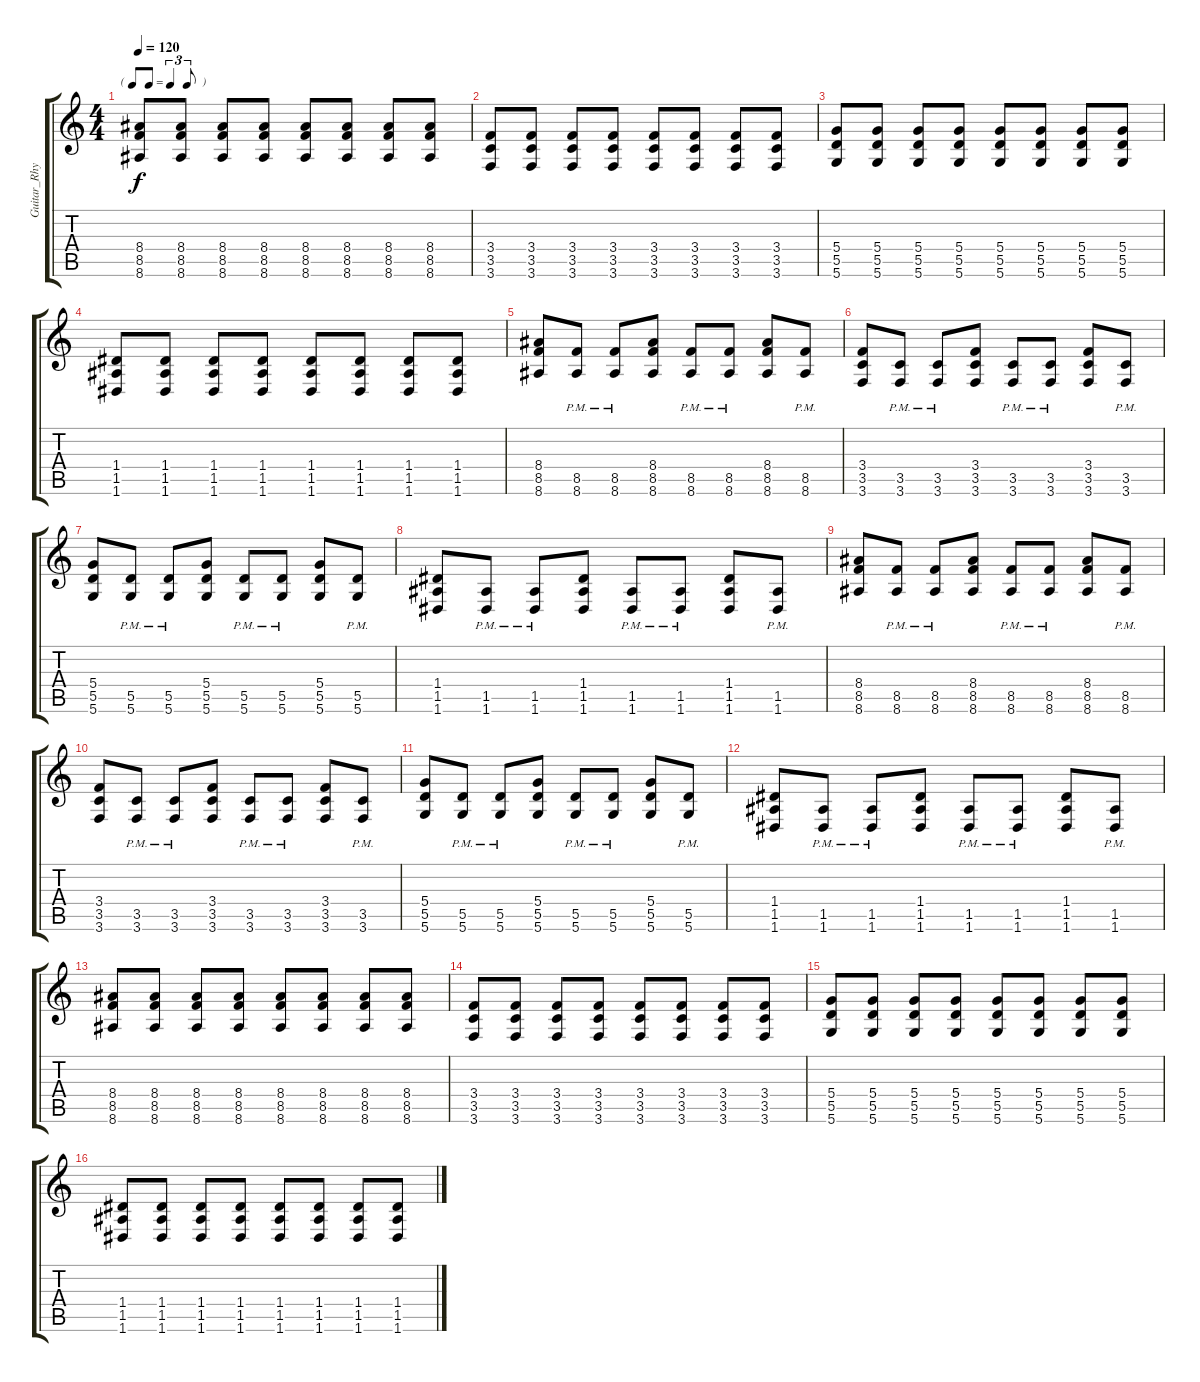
\track ("Guitar_Rhythm" "Guitar_Rhy") {instrument distortionguitar}
\staff {score tabs}
\tuning (E4 B3 G3 D3 A2 D2) {hide}
\ts (4 4)
\tf triplet8th
\tempo 120
\clef g2
\ks c
(8.4 8.5 8.6).8{dy f} (8.4 8.5 8.6).8 (8.4 8.5 8.6).8 (8.4 8.5 8.6).8 (8.4 8.5 8.6).8 (8.4 8.5 8.6).8 (8.4 8.5 8.6).8 (8.4 8.5 8.6).8 |
(3.4 3.5 3.6).8 (3.4 3.5 3.6).8 (3.4 3.5 3.6).8 (3.4 3.5 3.6).8 (3.4 3.5 3.6).8 (3.4 3.5 3.6).8 (3.4 3.5 3.6).8 (3.4 3.5 3.6).8 |
(5.4 5.5 5.6).8 (5.4 5.5 5.6).8 (5.4 5.5 5.6).8 (5.4 5.5 5.6).8 (5.4 5.5 5.6).8 (5.4 5.5 5.6).8 (5.4 5.5 5.6).8 (5.4 5.5 5.6).8 |
(1.4 1.5 1.6).8 (1.4 1.5 1.6).8 (1.4 1.5 1.6).8 (1.4 1.5 1.6).8 (1.4 1.5 1.6).8 (1.4 1.5 1.6).8 (1.4 1.5 1.6).8 (1.4 1.5 1.6).8 |
(8.4 8.5 8.6).8 (8.5{pm} 8.6{pm}).8 (8.5{pm} 8.6{pm}).8 (8.4 8.5 8.6).8 (8.5{pm} 8.6{pm}).8 (8.5{pm} 8.6{pm}).8 (8.4 8.5 8.6).8 (8.5{pm} 8.6{pm}).8 |
(3.4 3.5 3.6).8 (3.5{pm} 3.6{pm}).8 (3.5{pm} 3.6{pm}).8 (3.4 3.5 3.6).8 (3.5{pm} 3.6{pm}).8 (3.5{pm} 3.6{pm}).8 (3.4 3.5 3.6).8 (3.5{pm} 3.6{pm}).8 |
(5.4 5.5 5.6).8 (5.5{pm} 5.6{pm}).8 (5.5{pm} 5.6{pm}).8 (5.4 5.5 5.6).8 (5.5{pm} 5.6{pm}).8 (5.5{pm} 5.6{pm}).8 (5.4 5.5 5.6).8 (5.5{pm} 5.6{pm}).8 |
(1.4 1.5 1.6).8 (1.5{pm} 1.6{pm}).8 (1.5{pm} 1.6{pm}).8 (1.4 1.5 1.6).8 (1.5{pm} 1.6{pm}).8 (1.5{pm} 1.6{pm}).8 (1.4 1.5 1.6).8 (1.5{pm} 1.6{pm}).8 |
(8.4 8.5 8.6).8 (8.5{pm} 8.6{pm}).8 (8.5{pm} 8.6{pm}).8 (8.4 8.5 8.6).8 (8.5{pm} 8.6{pm}).8 (8.5{pm} 8.6{pm}).8 (8.4 8.5 8.6).8 (8.5{pm} 8.6{pm}).8 |
(3.4 3.5 3.6).8 (3.5{pm} 3.6{pm}).8 (3.5{pm} 3.6{pm}).8 (3.4 3.5 3.6).8 (3.5{pm} 3.6{pm}).8 (3.5{pm} 3.6{pm}).8 (3.4 3.5 3.6).8 (3.5{pm} 3.6{pm}).8 |
(5.4 5.5 5.6).8 (5.5{pm} 5.6{pm}).8 (5.5{pm} 5.6{pm}).8 (5.4 5.5 5.6).8 (5.5{pm} 5.6{pm}).8 (5.5{pm} 5.6{pm}).8 (5.4 5.5 5.6).8 (5.5{pm} 5.6{pm}).8 |
(1.4 1.5 1.6).8 (1.5{pm} 1.6{pm}).8 (1.5{pm} 1.6{pm}).8 (1.4 1.5 1.6).8 (1.5{pm} 1.6{pm}).8 (1.5{pm} 1.6{pm}).8 (1.4 1.5 1.6).8 (1.5{pm} 1.6{pm}).8 |
(8.4 8.5 8.6).8 (8.4 8.5 8.6).8 (8.4 8.5 8.6).8 (8.4 8.5 8.6).8 (8.4 8.5 8.6).8 (8.4 8.5 8.6).8 (8.4 8.5 8.6).8 (8.4 8.5 8.6).8 |
(3.4 3.5 3.6).8 (3.4 3.5 3.6).8 (3.4 3.5 3.6).8 (3.4 3.5 3.6).8 (3.4 3.5 3.6).8 (3.4 3.5 3.6).8 (3.4 3.5 3.6).8 (3.4 3.5 3.6).8 |
(5.4 5.5 5.6).8 (5.4 5.5 5.6).8 (5.4 5.5 5.6).8 (5.4 5.5 5.6).8 (5.4 5.5 5.6).8 (5.4 5.5 5.6).8 (5.4 5.5 5.6).8 (5.4 5.5 5.6).8 |
(1.4 1.5 1.6).8 (1.4 1.5 1.6).8 (1.4 1.5 1.6).8 (1.4 1.5 1.6).8 (1.4 1.5 1.6).8 (1.4 1.5 1.6).8 (1.4 1.5 1.6).8 (1.4 1.5 1.6).8
